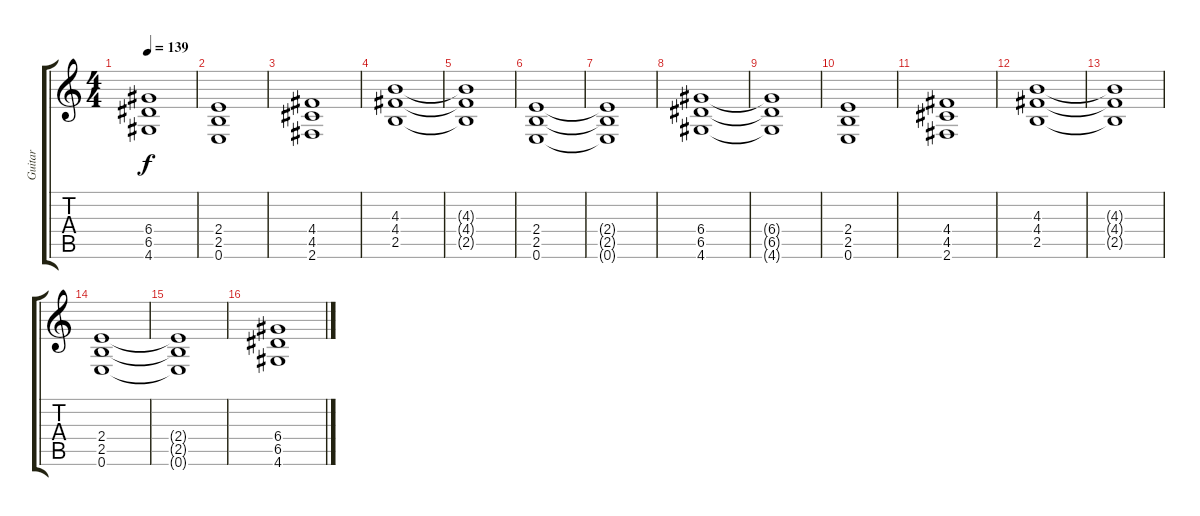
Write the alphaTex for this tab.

\track ("Guitar" "Guitar") {instrument overdrivenguitar}
\staff {score tabs}
\tuning (E4 B3 G3 D3 A2 E2) {hide}
\ts (4 4)
\tempo 139
\clef g2
\ks c
(6.4 6.5 4.6).1{dy f} |
(2.4 2.5 0.6).1 |
(4.4 4.5 2.6).1 |
(4.3 4.4 2.5).1 |
(4.3{t} 4.4{t} 2.5{t}).1 |
(2.4 2.5 0.6).1 |
(2.4{t} 2.5{t} 0.6{t}).1 |
(6.4 6.5 4.6).1 |
(6.4{t} 6.5{t} 4.6{t}).1 |
(2.4 2.5 0.6).1 |
(4.4 4.5 2.6).1 |
(4.3 4.4 2.5).1 |
(4.3{t} 4.4{t} 2.5{t}).1 |
(2.4 2.5 0.6).1 |
(2.4{t} 2.5{t} 0.6{t}).1 |
(6.4 6.5 4.6).1
